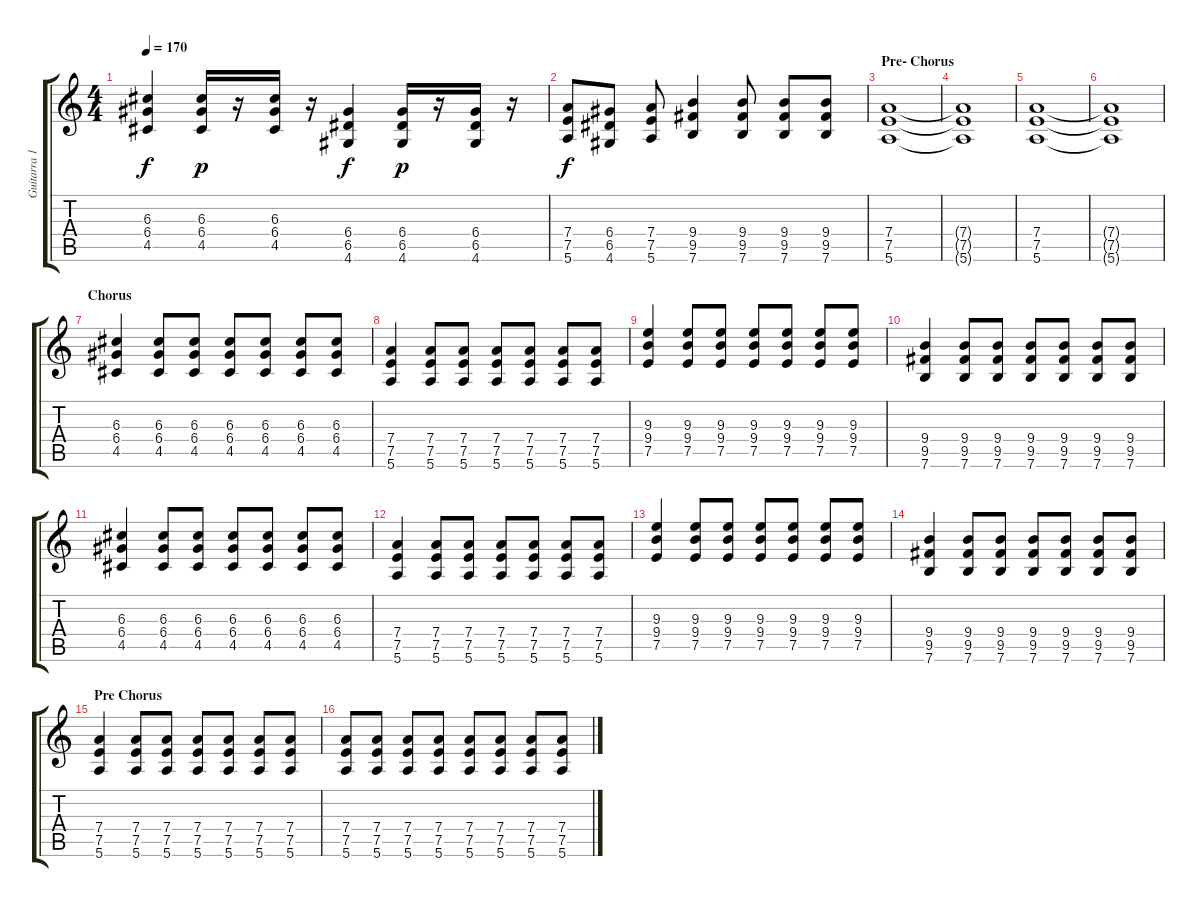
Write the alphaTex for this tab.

\track ("Guitarra 1 - Mathias" "Guitarra 1") {instrument distortionguitar}
\staff {score tabs}
\tuning (E4 B3 G3 D3 A2 E2) {hide}
\ts (4 4)
\tempo 170
\clef g2
\ks c
(6.3 6.4 4.5).4{dy f} (6.3 6.4 4.5).16{dy p} r.16 (6.3 6.4 4.5).16 r.16 (6.4 6.5 4.6).4{dy f} (6.4 6.5 4.6).16{dy p} r.16 (6.4 6.5 4.6).16 r.16 |
(7.4 7.5 5.6).8{dy f} (6.4 6.5 4.6).8 (7.4 7.5 5.6).8 (9.4 9.5 7.6).4 (9.4 9.5 7.6).8 (9.4 9.5 7.6).8 (9.4 9.5 7.6).8 |
\section ("" "Pre- Chorus")
(7.4 7.5 5.6).1 |
(7.4{t} 7.5{t} 5.6{t}).1 |
(7.4 7.5 5.6).1 |
(7.4{t} 7.5{t} 5.6{t}).1 |
\section ("" "Chorus")
(6.3 6.4 4.5).4 (6.3 6.4 4.5).8 (6.3 6.4 4.5).8 (6.3 6.4 4.5).8 (6.3 6.4 4.5).8 (6.3 6.4 4.5).8 (6.3 6.4 4.5).8 |
(7.4 7.5 5.6).4 (7.4 7.5 5.6).8 (7.4 7.5 5.6).8 (7.4 7.5 5.6).8 (7.4 7.5 5.6).8 (7.4 7.5 5.6).8 (7.4 7.5 5.6).8 |
(9.3 9.4 7.5).4 (9.3 9.4 7.5).8 (9.3 9.4 7.5).8 (9.3 9.4 7.5).8 (9.3 9.4 7.5).8 (9.3 9.4 7.5).8 (9.3 9.4 7.5).8 |
(9.4 9.5 7.6).4 (9.4 9.5 7.6).8 (9.4 9.5 7.6).8 (9.4 9.5 7.6).8 (9.4 9.5 7.6).8 (9.4 9.5 7.6).8 (9.4 9.5 7.6).8 |
(6.3 6.4 4.5).4 (6.3 6.4 4.5).8 (6.3 6.4 4.5).8 (6.3 6.4 4.5).8 (6.3 6.4 4.5).8 (6.3 6.4 4.5).8 (6.3 6.4 4.5).8 |
(7.4 7.5 5.6).4 (7.4 7.5 5.6).8 (7.4 7.5 5.6).8 (7.4 7.5 5.6).8 (7.4 7.5 5.6).8 (7.4 7.5 5.6).8 (7.4 7.5 5.6).8 |
(9.3 9.4 7.5).4 (9.3 9.4 7.5).8 (9.3 9.4 7.5).8 (9.3 9.4 7.5).8 (9.3 9.4 7.5).8 (9.3 9.4 7.5).8 (9.3 9.4 7.5).8 |
(9.4 9.5 7.6).4 (9.4 9.5 7.6).8 (9.4 9.5 7.6).8 (9.4 9.5 7.6).8 (9.4 9.5 7.6).8 (9.4 9.5 7.6).8 (9.4 9.5 7.6).8 |
\section ("" "Pre Chorus")
(7.4 7.5 5.6).4 (7.4 7.5 5.6).8 (7.4 7.5 5.6).8 (7.4 7.5 5.6).8 (7.4 7.5 5.6).8 (7.4 7.5 5.6).8 (7.4 7.5 5.6).8 |
(7.4 7.5 5.6).8 (7.4 7.5 5.6).8 (7.4 7.5 5.6).8 (7.4 7.5 5.6).8 (7.4 7.5 5.6).8 (7.4 7.5 5.6).8 (7.4 7.5 5.6).8 (7.4 7.5 5.6).8
